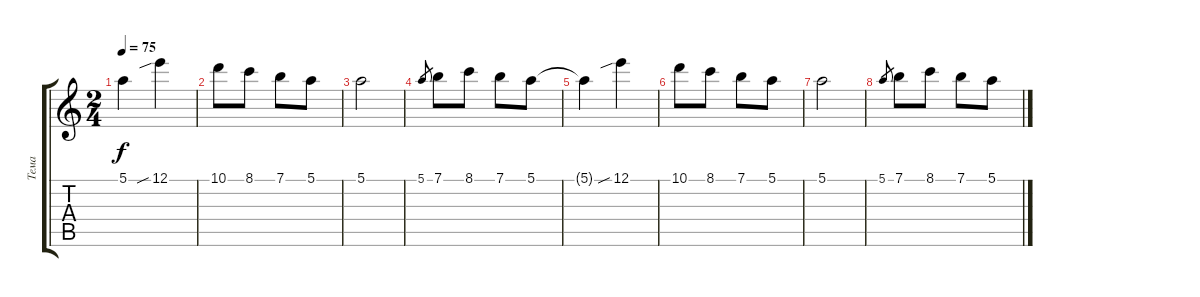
\track ("Тема" "Тема") {instrument acousticguitarsteel}
\staff {score tabs}
\tuning (E4 B3 G3 D3 A2 E2) {hide}
\ts (2 4)
\tempo 75
\clef g2
\ks c
5.1{t}.4{dy f} 12.1{sib}.4 |
10.1.8 8.1.8 7.1.8 5.1.8 |
5.1.2 |
5.1.8{gr} 7.1.8 8.1.8 7.1.8 5.1.8 |
5.1{t}.4 12.1{sib}.4 |
10.1.8 8.1.8 7.1.8 5.1.8 |
5.1.2 |
5.1.8{gr} 7.1.8 8.1.8 7.1.8 5.1.8
